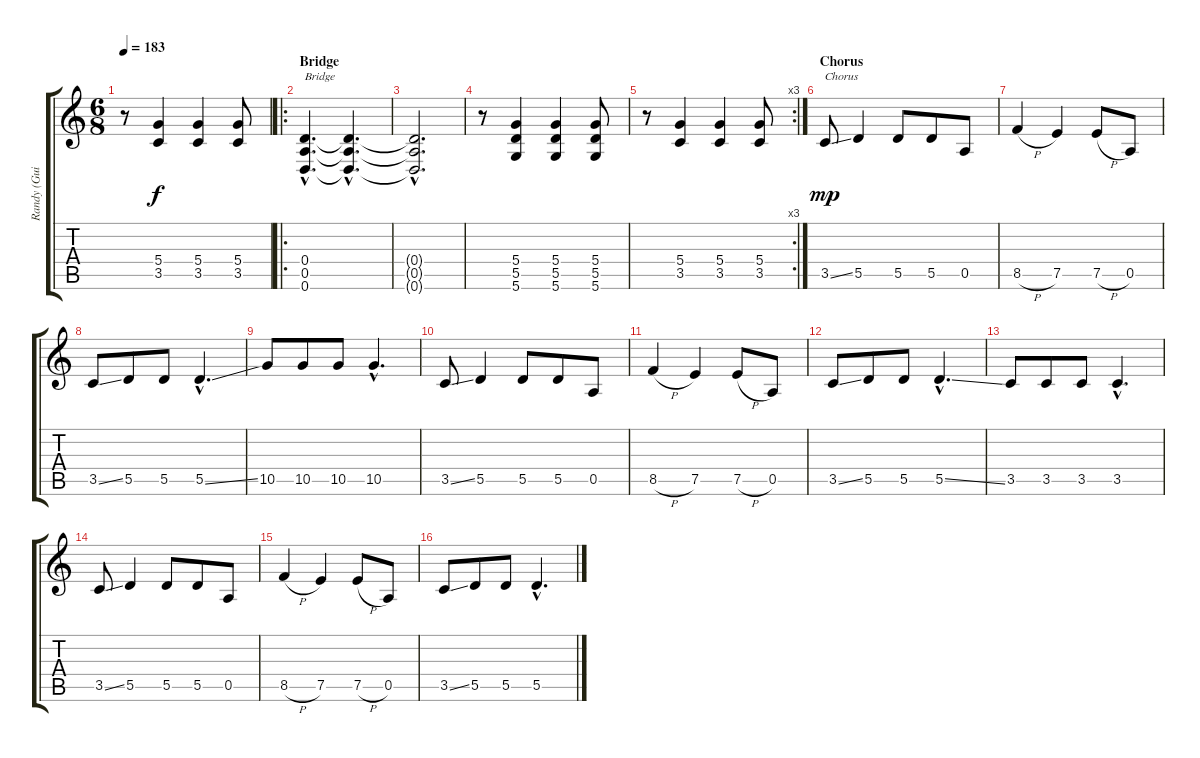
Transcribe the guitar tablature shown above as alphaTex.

\track ("Randy (Guitar)" "Randy (Gui") {instrument overdrivenguitar}
\staff {score tabs}
\tuning (E4 B3 G3 D3 A2 D2) {hide}
\ts (6 8)
\tempo 183
\clef g2
\ks c
r.8{dy f} (5.4 3.5).4 (5.4 3.5).4 (5.4 3.5).8 |
\ro
\section ("" "Bridge")
(0.4{hac} 0.5{hac} 0.6{hac}).4{d txt "Bridge"} (0.4{hac t} 0.5{hac t} 0.6{hac t}).4{d} |
(0.4{hac t} 0.5{hac t} 0.6{hac t}).2{d} |
r.8 (5.4 5.5 5.6).4 (5.4 5.5 5.6).4 (5.4 5.5 5.6).8 |
\rc 3
r.8 (5.4 3.5).4 (5.4 3.5).4 (5.4 3.5).8 |
\section ("" "Chorus")
3.5{ss}.8{txt "Chorus" dy mp} 5.5.4 5.5.8 5.5.8 0.5.8 |
8.5{h}.4 7.5.4 7.5{h}.8 0.5.8 |
3.5{ss}.8 5.5.8 5.5.8 5.5{ss hac}.4{d} |
10.5.8 10.5.8 10.5.8 10.5{hac}.4{d} |
3.5{ss}.8 5.5.4 5.5.8 5.5.8 0.5.8 |
8.5{h}.4 7.5.4 7.5{h}.8 0.5.8 |
3.5{ss}.8 5.5.8 5.5.8 5.5{ss hac}.4{d} |
3.5.8 3.5.8 3.5.8 3.5{hac}.4{d} |
3.5{ss}.8 5.5.4 5.5.8 5.5.8 0.5.8 |
8.5{h}.4 7.5.4 7.5{h}.8 0.5.8 |
3.5{ss}.8 5.5.8 5.5.8 5.5{ss hac}.4{d}
